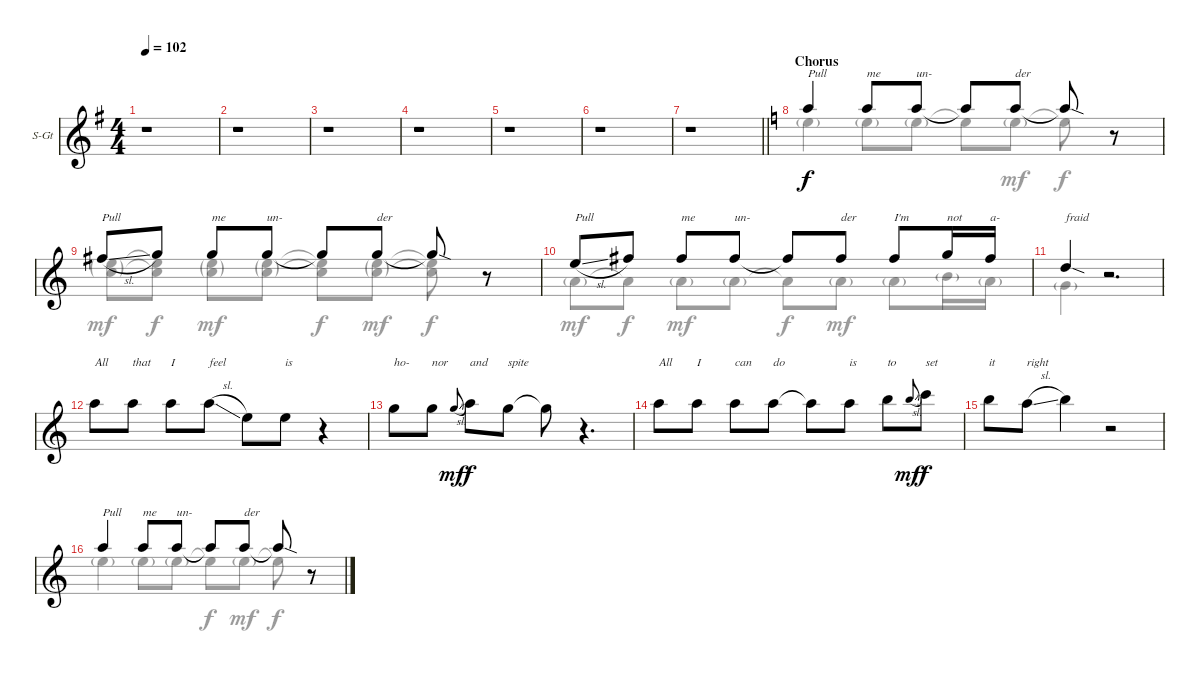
\bracketExtendMode groupsimilarinstruments
\firstSystemTrackNameOrientation horizontal
\otherSystemsTrackNameOrientation horizontal
\track ("Vocal" "S-Gt") {instrument oboe}
\staff {score}
\tuning (E4 B3 G3 D3 A2 E2)
\displaytranspose 12
\voice
\ts (4 4)
\tempo 102
\clef g2
\ks g
r.1{dy f} |
r.1 |
r.1 |
r.1 |
r.1 |
r.1 |
\barLineRight lightlight
r.1 |
\section ("" "Chorus")
\ks c
5.1.4{txt "Pull"} 5.1.8{txt "me"} 5.1.8{txt "un-"} 5.1{t}.8 5.1.8{txt "der"} 5.1{sod t}.8 r.8 |
2.1{sl}.8{txt "Pull"} 3.1.8 3.1.8{txt "me"} 3.1.8{txt "un-"} 3.1{t}.8 3.1.8{txt "der"} 3.1{sod t}.8 r.8 |
0.1{sl}.8{txt "Pull"} 2.1.8 2.1.8{txt "me"} 2.1.8{txt "un-"} 2.1{t}.8 2.1.8{txt "der"} 2.1.8{txt "I'm"} 3.1.16{txt "not"} 2.1.16{txt "a-"} |
3.2{sod}.4{txt "fraid"} r.2{d} |
5.1.8{txt "All"} 5.1.8{txt "that"} 5.1.8{txt "I"} 5.1{sl}.8{txt "feel"} 0.1.8 0.1.8{txt "is"} r.4 |
3.1.8{txt "ho-"} 3.1.8{txt "nor"} 3.1{sl}.8{gr onbeat dy mf} 5.1.8{txt "and" dy f} 3.1.8{txt "spite"} 3.1{t}.8 r.4{d} |
5.1.8{txt "All"} 5.1.8{txt "I"} 5.1.8{txt "can"} 5.1.8{txt "do"} 5.1{t}.8 5.1.8{txt "is"} 7.1.8{txt "to"} 7.1{sl}.8{gr onbeat dy mf} 8.1.8{txt "set" dy f} |
7.1.8{txt "it"} 5.1{sl}.8{txt "right"} 7.1.4 r.2 |
5.1.4{txt "Pull"} 5.1.8{txt "me"} 5.1.8{txt "un-"} 5.1{t}.8 5.1.8{txt "der"} 5.1{sod t}.8 r.8
\voice
\clef g2
\ottava regular
\simile none
\ks g
|
|
|
|
|
|
\barLineRight lightlight
|
\ks c
9.3{g}.4 9.3{g}.8 9.3{g}.8 9.3{t}.8{dy f} 9.3{g}.8{dy mf} 9.3{t}.8{dy f} r.8 |
(9.3{g} 10.4{g}).8{dy mf} (9.3{t} 10.4{t}).8{dy f} (9.3{g} 10.4{g}).8{dy mf} (9.3{g} 10.4{g}).8 (9.3{t} 10.4{t}).8{dy f} (9.3{g} 10.4{g}).8{dy mf} (9.3{t} 10.4{t}).8{dy f} r.8 |
2.3{g}.8{dy mf} 2.3{t}.8{dy f} 2.3{g}.8{dy mf} 2.3{g}.8 2.3{t}.8{dy f} 2.3{g}.8{dy mf} 2.3{g}.8 4.3{g}.16 2.3{g}.16 |
0.3{g}.4 r.2{d} |
|
|
|
|
9.3{g}.4 9.3{g}.8 9.3{g}.8 9.3{t}.8{dy f} 9.3{g}.8{dy mf} 9.3{t}.8{dy f} r.8
